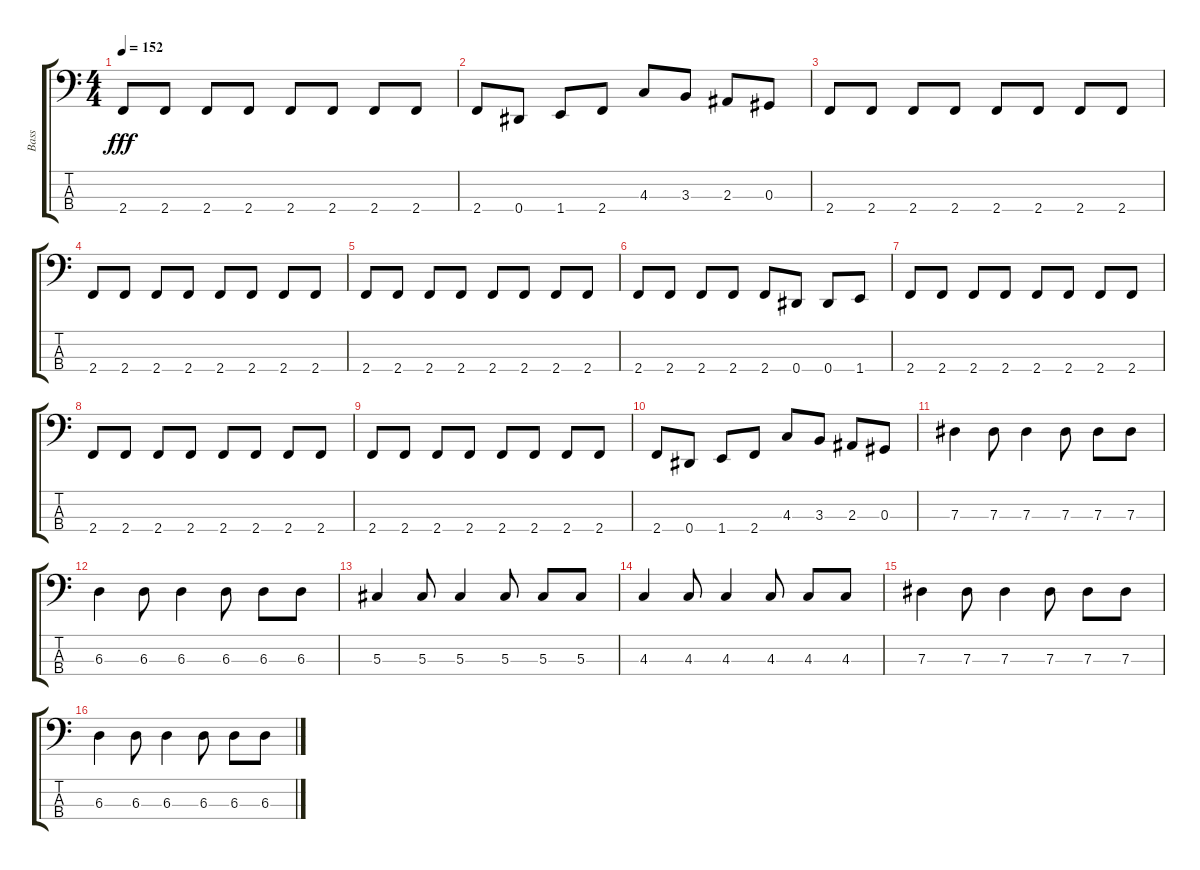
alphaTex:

\track ("Bass" "Bass") {instrument electricbassfinger}
\staff {score tabs}
\tuning (Gb2 Db2 Ab1 Eb1) {hide}
\ts (4 4)
\tempo 152
\clef f4
\ks c
2.4.8{dy fff} 2.4.8 2.4.8 2.4.8 2.4.8 2.4.8 2.4.8 2.4.8 |
2.4.8 0.4.8 1.4.8 2.4.8 4.3.8 3.3.8 2.3.8 0.3.8 |
2.4.8 2.4.8 2.4.8 2.4.8 2.4.8 2.4.8 2.4.8 2.4.8 |
2.4.8 2.4.8 2.4.8 2.4.8 2.4.8 2.4.8 2.4.8 2.4.8 |
2.4.8 2.4.8 2.4.8 2.4.8 2.4.8 2.4.8 2.4.8 2.4.8 |
2.4.8 2.4.8 2.4.8 2.4.8 2.4.8 0.4.8 0.4.8 1.4.8 |
2.4.8 2.4.8 2.4.8 2.4.8 2.4.8 2.4.8 2.4.8 2.4.8 |
2.4.8 2.4.8 2.4.8 2.4.8 2.4.8 2.4.8 2.4.8 2.4.8 |
2.4.8 2.4.8 2.4.8 2.4.8 2.4.8 2.4.8 2.4.8 2.4.8 |
2.4.8 0.4.8 1.4.8 2.4.8 4.3.8 3.3.8 2.3.8 0.3.8 |
7.3.4 7.3.8 7.3.4 7.3.8 7.3.8 7.3.8 |
6.3.4 6.3.8 6.3.4 6.3.8 6.3.8 6.3.8 |
5.3.4 5.3.8 5.3.4 5.3.8 5.3.8 5.3.8 |
4.3.4 4.3.8 4.3.4 4.3.8 4.3.8 4.3.8 |
7.3.4 7.3.8 7.3.4 7.3.8 7.3.8 7.3.8 |
6.3.4 6.3.8 6.3.4 6.3.8 6.3.8 6.3.8
